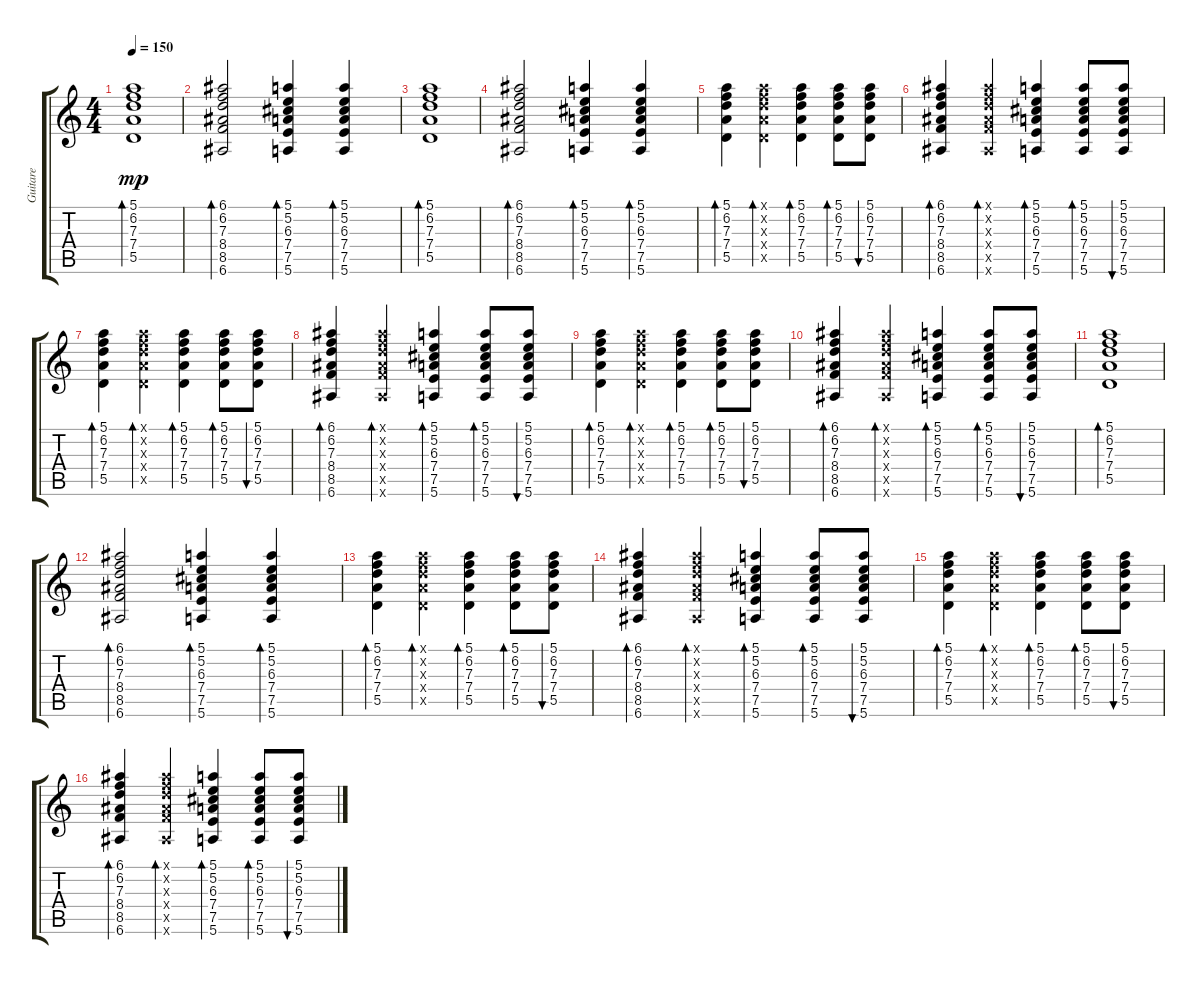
\track ("Guitare" "Guitare") {instrument acousticguitarsteel}
\staff {score tabs}
\tuning (E4 B3 G3 D3 A2 E2) {hide}
\ts (4 4)
\tempo 150
\clef g2
\ks c
(5.1 6.2 7.3 7.4 5.5).1{bd 60 dy mp} |
(6.1 6.2 7.3 8.4 8.5 6.6).2{bd 60} (5.1 5.2 6.3 7.4 7.5 5.6).4{bd 60} (5.1 5.2 6.3 7.4 7.5 5.6).4{bd 60} |
(5.1 6.2 7.3 7.4 5.5).1{bd 60} |
(6.1 6.2 7.3 8.4 8.5 6.6).2{bd 60} (5.1 5.2 6.3 7.4 7.5 5.6).4{bd 60} (5.1 5.2 6.3 7.4 7.5 5.6).4{bd 60} |
(5.1 6.2 7.3 7.4 5.5).4{bd 60} (5.1{x} 6.2{x} 7.3{x} 7.4{x} 5.5{x}).4{bd 60} (5.1 6.2 7.3 7.4 5.5).4{bd 60} (5.1 6.2 7.3 7.4 5.5).8{bd 60} (5.1 6.2 7.3 7.4 5.5).8{bu 60} |
(6.1 6.2 7.3 8.4 8.5 6.6).4{bd 60} (6.1{x} 6.2{x} 7.3{x} 8.4{x} 8.5{x} 6.6{x}).4{bd 60} (5.1 5.2 6.3 7.4 7.5 5.6).4{bd 60} (5.1 5.2 6.3 7.4 7.5 5.6).8{bd 60} (5.1 5.2 6.3 7.4 7.5 5.6).8{bu 60} |
(5.1 6.2 7.3 7.4 5.5).4{bd 60} (5.1{x} 6.2{x} 7.3{x} 7.4{x} 5.5{x}).4{bd 60} (5.1 6.2 7.3 7.4 5.5).4{bd 60} (5.1 6.2 7.3 7.4 5.5).8{bd 60} (5.1 6.2 7.3 7.4 5.5).8{bu 60} |
(6.1 6.2 7.3 8.4 8.5 6.6).4{bd 60} (6.1{x} 6.2{x} 7.3{x} 8.4{x} 8.5{x} 6.6{x}).4{bd 60} (5.1 5.2 6.3 7.4 7.5 5.6).4{bd 60} (5.1 5.2 6.3 7.4 7.5 5.6).8{bd 60} (5.1 5.2 6.3 7.4 7.5 5.6).8{bu 60} |
(5.1 6.2 7.3 7.4 5.5).4{bd 60} (5.1{x} 6.2{x} 7.3{x} 7.4{x} 5.5{x}).4{bd 60} (5.1 6.2 7.3 7.4 5.5).4{bd 60} (5.1 6.2 7.3 7.4 5.5).8{bd 60} (5.1 6.2 7.3 7.4 5.5).8{bu 60} |
(6.1 6.2 7.3 8.4 8.5 6.6).4{bd 60} (6.1{x} 6.2{x} 7.3{x} 8.4{x} 8.5{x} 6.6{x}).4{bd 60} (5.1 5.2 6.3 7.4 7.5 5.6).4{bd 60} (5.1 5.2 6.3 7.4 7.5 5.6).8{bd 60} (5.1 5.2 6.3 7.4 7.5 5.6).8{bu 60} |
(5.1 6.2 7.3 7.4 5.5).1{bd 60} |
(6.1 6.2 7.3 8.4 8.5 6.6).2{bd 60} (5.1 5.2 6.3 7.4 7.5 5.6).4{bd 60} (5.1 5.2 6.3 7.4 7.5 5.6).4{bd 60} |
(5.1 6.2 7.3 7.4 5.5).4{bd 60} (5.1{x} 6.2{x} 7.3{x} 7.4{x} 5.5{x}).4{bd 60} (5.1 6.2 7.3 7.4 5.5).4{bd 60} (5.1 6.2 7.3 7.4 5.5).8{bd 60} (5.1 6.2 7.3 7.4 5.5).8{bu 60} |
(6.1 6.2 7.3 8.4 8.5 6.6).4{bd 60} (6.1{x} 6.2{x} 7.3{x} 8.4{x} 8.5{x} 6.6{x}).4{bd 60} (5.1 5.2 6.3 7.4 7.5 5.6).4{bd 60} (5.1 5.2 6.3 7.4 7.5 5.6).8{bd 60} (5.1 5.2 6.3 7.4 7.5 5.6).8{bu 60} |
(5.1 6.2 7.3 7.4 5.5).4{bd 60} (5.1{x} 6.2{x} 7.3{x} 7.4{x} 5.5{x}).4{bd 60} (5.1 6.2 7.3 7.4 5.5).4{bd 60} (5.1 6.2 7.3 7.4 5.5).8{bd 60} (5.1 6.2 7.3 7.4 5.5).8{bu 60} |
(6.1 6.2 7.3 8.4 8.5 6.6).4{bd 60} (6.1{x} 6.2{x} 7.3{x} 8.4{x} 8.5{x} 6.6{x}).4{bd 60} (5.1 5.2 6.3 7.4 7.5 5.6).4{bd 60} (5.1 5.2 6.3 7.4 7.5 5.6).8{bd 60} (5.1 5.2 6.3 7.4 7.5 5.6).8{bu 60}
